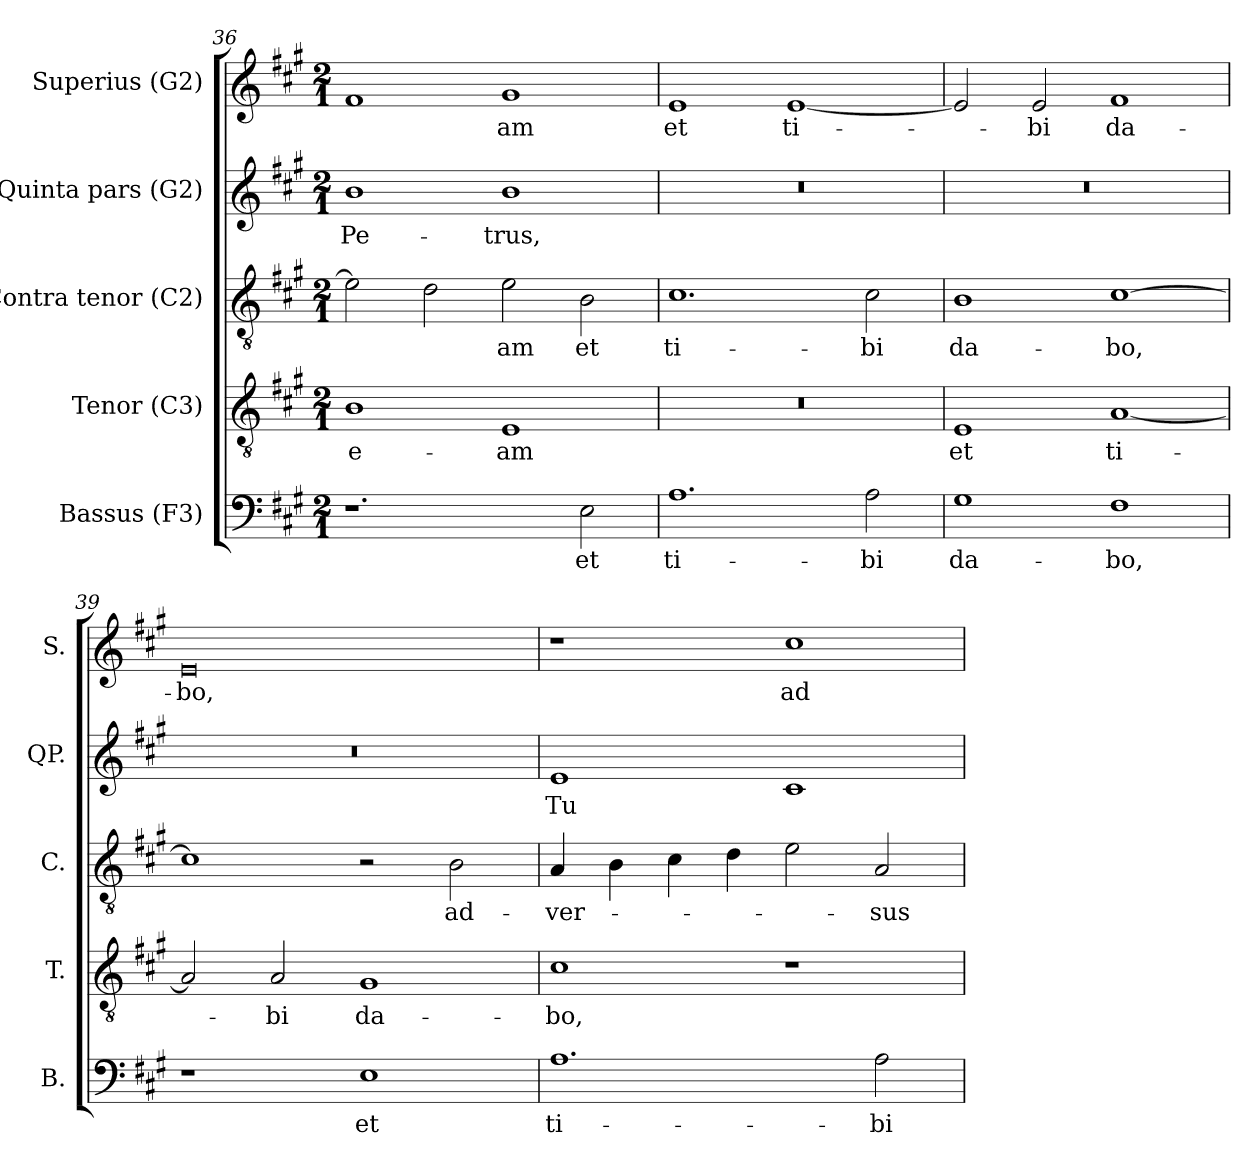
**kern	**text	**kern	**text	**kern	**text	**kern	**text	**kern	**text
*part5	*part5	*part4	*part4	*part3	*part3	*part2	*part2	*part1	*part1
*staff5	*staff5	*staff4	*staff4	*staff3	*staff3	*staff2	*staff2	*staff1	*staff1
*I"Bassus (F3)	*	*I"Tenor (C3)	*	*I"Contra tenor (C2)	*	*I"Quinta pars (G2)	*	*I"Superius (G2)	*
*I'B.	*	*I'T.	*	*I'C.	*	*I'QP.	*	*I'S.	*
*clefF4	*	*clefGv2	*	*clefGv2	*	*clefG2	*	*clefG2	*
*	*	*ITrd7c12	*	*ITrd7c12	*	*ITrd7c12	*	*	*
*k[f#c#g#]	*	*k[f#c#g#]	*	*k[f#c#g#]	*	*k[f#c#g#]	*	*k[f#c#g#]	*
*A:	*	*A:	*	*A:	*	*A:	*	*A:	*
*M2/1	*	*M2/1	*	*M2/1	*	*M2/1	*	*M2/1	*
=36	=36	=36	=36	=36	=36	=36	=36	=36	=36
!	!	!	!LO:LY:b:color=#000000	!	!	!	!	!	!
!	!	!	!	!	!	!	!LO:LY:b:color=#000000	!	!
1.r	.	1BBi	e-	2Ei\]	.	1Bi	Pe-	1f#i	.
.	.	.	.	2Di\	.	.	.	.	.
!	!	!	!LO:LY:b:color=#000000	!	!	!	!	!	!
!	!	!	!	!	!LO:LY:b:color=#000000	!	!	!	!
!	!	!	!	!	!	!	!LO:LY:b:color=#000000	!	!
!	!	!	!	!	!	!	!	!	!LO:LY:b:color=#000000
.	.	1EEi	-am	2Ei\	-am	1Bi	-trus,	1g#i	-am
!	!LO:LY:b:color=#000000	!	!	!	!	!	!	!	!
!	!	!	!	!	!LO:LY:b:color=#000000	!	!	!	!
2Ei\	et	.	.	2BBi\	et	.	.	.	.
=37	=37	=37	=37	=37	=37	=37	=37	=37	=37
!	!LO:LY:b:color=#000000	!LO:N:vis=1	!	!	!	!	!	!	!
!	!	!	!	!	!LO:LY:b:color=#000000	!LO:N:vis=1	!	!	!
!	!	!	!	!	!	!	!	!	!LO:LY:b:color=#000000
1.Ai	ti-	0r	.	1.C#i	ti-	0r	.	1ei	et
!	!	!	!	!	!	!	!	!	!LO:LY:b:color=#000000
.	.	.	.	.	.	.	.	[1ei	ti-
!	!LO:LY:b:color=#000000	!	!	!	!	!	!	!	!
!	!	!	!	!	!LO:LY:b:color=#000000	!	!	!	!
2Ai\	-bi	.	.	2C#i\	-bi	.	.	.	.
=38	=38	=38	=38	=38	=38	=38	=38	=38	=38
!	!LO:LY:b:color=#000000	!	!	!	!	!	!	!	!
!	!	!	!LO:LY:b:color=#000000	!	!	!	!	!	!
!	!	!	!	!	!LO:LY:b:color=#000000	!LO:N:vis=1	!	!	!
1G#i	da-	1EEi	et	1BBi	da-	0r	.	2ei/]	.
!	!	!	!	!	!	!	!	!	!LO:LY:b:color=#000000
.	.	.	.	.	.	.	.	2ei/	-bi
!	!LO:LY:b:color=#000000	!	!	!	!	!	!	!	!
!	!	!	!LO:LY:b:color=#000000	!	!	!	!	!	!
!	!	!	!	!	!LO:LY:b:color=#000000	!	!	!	!
!	!	!	!	!	!	!	!	!	!LO:LY:b:color=#000000
1F#i	-bo,	[1AAi	ti-	[1C#i	-bo,	.	.	1f#i	da-
=39	=39	=39	=39	=39	=39	=39	=39	=39	=39
!	!	!	!	!	!	!LO:N:vis=1	!	!	!
!	!	!	!	!	!	!	!	!	!LO:LY:b:color=#000000
1r	.	2AAi/]	.	1C#i]	.	0r	.	0ei	-bo,
!	!	!	!LO:LY:b:color=#000000	!	!	!	!	!	!
.	.	2AAi/	-bi	.	.	.	.	.	.
!	!LO:LY:b:color=#000000	!	!	!	!	!	!	!	!
!	!	!	!LO:LY:b:color=#000000	!	!	!	!	!	!
1Ei	et	1GG#i	da-	2r	.	.	.	.	.
!	!	!	!	!	!LO:LY:b:color=#000000	!	!	!	!
.	.	.	.	2BBi\	ad-	.	.	.	.
!!LO:PB:g=z
=40	=40	=40	=40	=40	=40	=40	=40	=40	=40
!	!LO:LY:b:color=#000000	!	!	!	!	!	!	!	!
!	!	!	!LO:LY:b:color=#000000	!	!	!	!	!	!
!	!	!	!	!	!LO:LY:b:color=#000000	!	!	!	!
!	!	!	!	!	!	!	!LO:LY:b:color=#000000	!	!
1.Ai	ti-	1C#i	-bo,	4AAi/	-ver-	1Ei	Tu	1r	.
.	.	.	.	4BBi\	.	.	.	.	.
.	.	.	.	4C#i\	.	.	.	.	.
.	.	.	.	4Di\	.	.	.	.	.
!	!	!	!	!	!	!	!	!	!LO:LY:b:color=#000000
.	.	1r	.	2Ei\	.	1C#i	.	1cc#i	ad-
!	!LO:LY:b:color=#000000	!	!	!	!	!	!	!	!
!	!	!	!	!	!LO:LY:b:color=#000000	!	!	!	!
2Ai\	-bi	.	.	2AAi/	-sus	.	.	.	.
=	=	=	=	=	=	=	=	=	=
*-	*-	*-	*-	*-	*-	*-	*-	*-	*-
